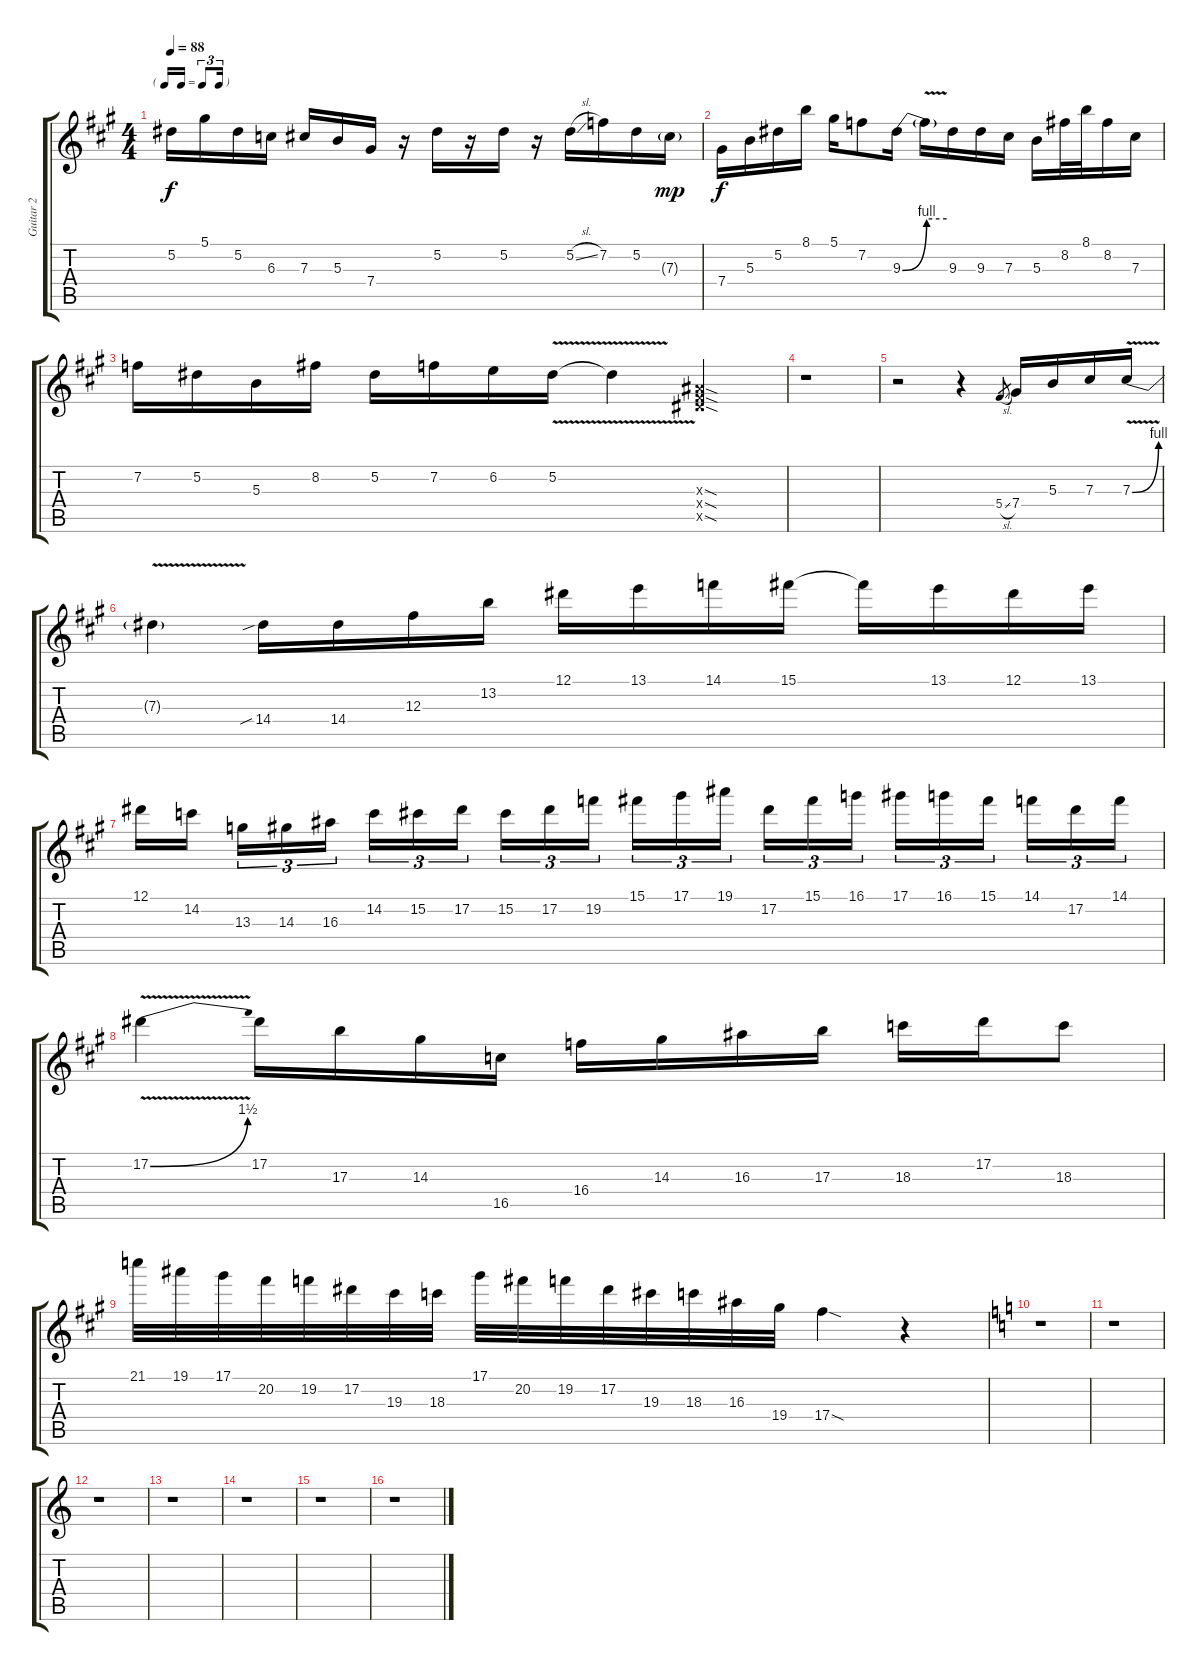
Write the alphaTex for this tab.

\track ("Guitar 2" "Guitar 2") {instrument overdrivenguitar}
\staff {score tabs}
\tuning (Eb4 Bb3 Gb3 Db3 Ab2 Eb2) {hide}
\ts (4 4)
\tf triplet16th
\tempo 88
\clef g2
\ks a
5.2.16{dy f} 5.1.16 5.2.16 6.3.16 7.3.16 5.3.16 7.4.16 r.16 5.2.16 r.16 5.2.16 r.16 5.2{sl}.16 7.2.16 5.2.16 7.3{g}.16{dy mp} |
7.4.16{dy f} 5.3.16 5.2.16 8.1.16 5.1.16 7.2.8 9.3{be (bend 0 0 60 4)}.16 9.3{be (hold 0 4 60 4) v t}.16 9.3.16 9.3.16 7.3.16 5.3.16 8.2.32 8.1.32 8.2.16 7.3.16 |
7.2.16 5.2.16 5.3.16 8.2.16 5.2.16 7.2.16 6.2.16 5.2{v}.16 5.2{t}.4 (4.3{sod x} 5.4{sod x} 7.5{sod x}).4 |
r.1 |
r.2 r.4 5.4{sl}.8{gr} 7.4.16 5.3.16 7.3.16 7.3{be (bend 0 0 60 4) v}.16 |
7.3{t}.4 14.4{sib}.16 14.4.16 12.3.16 13.2.16 12.1.16 13.1.16 14.1.16 15.1.16 15.1{t}.16 13.1.16 12.1.16 13.1.16 |
12.1.16 14.2.16{beam splitsecondary} 13.3.16{tu (3 2)} 14.3.16{tu (3 2)} 16.3.16{tu (3 2)} 14.2.16{tu (3 2)} 15.2.16{tu (3 2)} 17.2.16{tu (3 2) beam splitsecondary} 15.2.16{tu (3 2)} 17.2.16{tu (3 2)} 19.2.16{tu (3 2)} 15.1.16{tu (3 2)} 17.1.16{tu (3 2)} 19.1.16{tu (3 2) beam splitsecondary} 17.2.16{tu (3 2)} 15.1.16{tu (3 2)} 16.1.16{tu (3 2)} 17.1.16{tu (3 2)} 16.1.16{tu (3 2)} 15.1.16{tu (3 2) beam splitsecondary} 14.1.16{tu (3 2)} 17.2.16{tu (3 2)} 14.1.16{tu (3 2)} |
17.2{be (bend 0 0 60 6) v}.4 17.2.16 17.3.16 14.3.16 16.5.16 16.4.16 14.3.16 16.3.16 17.3.16 18.3.16 17.2.16 18.3.8 |
21.1.32 19.1.32 17.1.32 20.2.32 19.2.32 17.2.32 19.3.32 18.3.32 17.1.32 20.2.32 19.2.32 17.2.32 19.3.32 18.3.32 16.3.32 19.4.32 17.4{sod}.4 r.4 |
\ks c
r.1 |
r.1 |
r.1 |
r.1 |
r.1 |
r.1 |
r.1
